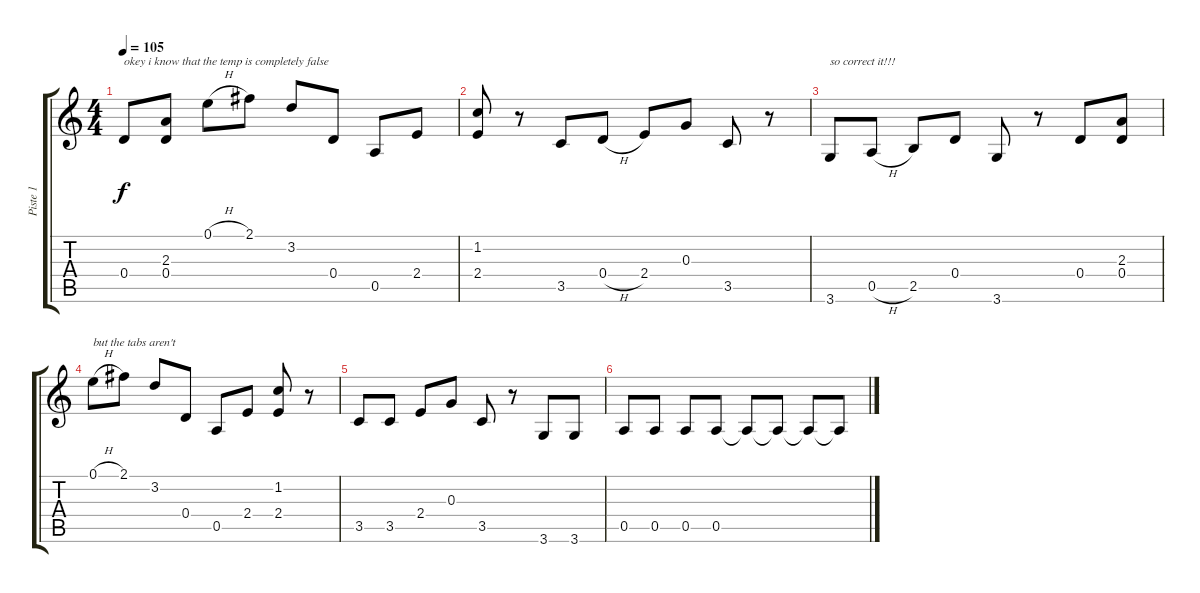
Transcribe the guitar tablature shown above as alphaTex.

\track ("Piste 1" "Piste 1") {instrument electricguitarclean}
\staff {score tabs}
\tuning (E4 B3 G3 D3 A2 E2) {hide}
\ts (4 4)
\tempo 105
\clef g2
\ks c
0.4.8{txt "okey i know that the temp is completely false" dy f instrument electricguitarclean} (2.3 0.4).8 0.1{h}.8 2.1.8 3.2.8 0.4.8 0.5.8 2.4.8 |
(1.2 2.4).8 r.8 3.5.8 0.4{h}.8 2.4.8 0.3.8 3.5.8 r.8 |
3.6.8{txt "so correct it!!!"} 0.5{h}.8 2.5.8 0.4.8 3.6.8 r.8 0.4.8 (2.3 0.4).8 |
0.1{h}.8{txt "but the tabs aren't"} 2.1.8 3.2.8 0.4.8 0.5.8 2.4.8 (1.2 2.4).8 r.8 |
3.5.8 3.5.8 2.4.8 0.3.8 3.5.8 r.8 3.6.8 3.6.8 |
0.5.8 0.5.8 0.5.8 0.5.8 0.5{t}.8 0.5{t}.8 0.5{t}.8 0.5{t}.8
